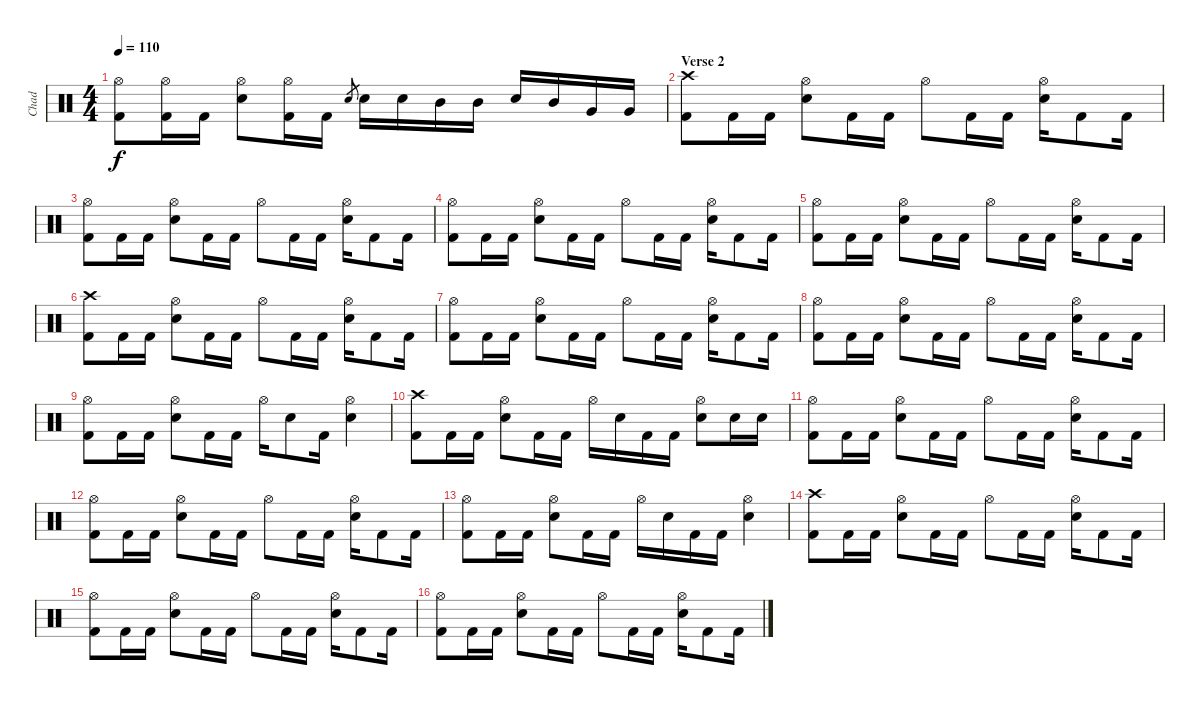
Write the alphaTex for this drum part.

\track ("Chad" "Chad") {instrument percussion}
\staff {score}
\articulation defaults
\ts (4 4)
\tempo 110
\clef neutral
\ks c
("Hi-Hat (open)" "Kick (hit) 2").8{dy f} ("Hi-Hat (open)" "Kick (hit) 2").16 "Kick (hit) 2".16 ("Hi-Hat (open)" "Electric Snare (hit)").8 ("Hi-Hat (open)" "Kick (hit) 2").16 "Kick (hit) 2".16 "Electric Snare (hit)".8{gr} "Electric Snare (hit)".16 "Electric Snare (hit)".16 "Mid Tom (hit)".16 "Mid Tom (hit)".16 "Electric Snare (hit)".16 "Mid Tom (hit)".16 "Very Low Tom (hit)".16 "Very Low Tom (hit)".16 |
\section ("" "Verse 2")
("Crash high (hit)" "Kick (hit) 2").8 "Kick (hit) 2".16 "Kick (hit) 2".16 ("Hi-Hat (open)" "Electric Snare (hit)").8 "Kick (hit) 2".16 "Kick (hit) 2".16 "Hi-Hat (open)".8 "Kick (hit) 2".16 "Kick (hit) 2".16 ("Hi-Hat (open)" "Electric Snare (hit)").16 "Kick (hit) 2".8 "Kick (hit) 2".16 |
("Hi-Hat (open)" "Kick (hit) 2").8 "Kick (hit) 2".16 "Kick (hit) 2".16 ("Hi-Hat (open)" "Electric Snare (hit)").8 "Kick (hit) 2".16 "Kick (hit) 2".16 "Hi-Hat (open)".8 "Kick (hit) 2".16 "Kick (hit) 2".16 ("Hi-Hat (open)" "Electric Snare (hit)").16 "Kick (hit) 2".8 "Kick (hit) 2".16 |
("Hi-Hat (open)" "Kick (hit) 2").8 "Kick (hit) 2".16 "Kick (hit) 2".16 ("Hi-Hat (open)" "Electric Snare (hit)").8 "Kick (hit) 2".16 "Kick (hit) 2".16 "Hi-Hat (open)".8 "Kick (hit) 2".16 "Kick (hit) 2".16 ("Hi-Hat (open)" "Electric Snare (hit)").16 "Kick (hit) 2".8 "Kick (hit) 2".16 |
("Hi-Hat (open)" "Kick (hit) 2").8 "Kick (hit) 2".16 "Kick (hit) 2".16 ("Hi-Hat (open)" "Electric Snare (hit)").8 "Kick (hit) 2".16 "Kick (hit) 2".16 "Hi-Hat (open)".8 "Kick (hit) 2".16 "Kick (hit) 2".16 ("Hi-Hat (open)" "Electric Snare (hit)").16 "Kick (hit) 2".8 "Kick (hit) 2".16 |
("Crash high (hit)" "Kick (hit) 2").8 "Kick (hit) 2".16 "Kick (hit) 2".16 ("Hi-Hat (open)" "Electric Snare (hit)").8 "Kick (hit) 2".16 "Kick (hit) 2".16 "Hi-Hat (open)".8 "Kick (hit) 2".16 "Kick (hit) 2".16 ("Hi-Hat (open)" "Electric Snare (hit)").16 "Kick (hit) 2".8 "Kick (hit) 2".16 |
("Hi-Hat (open)" "Kick (hit) 2").8 "Kick (hit) 2".16 "Kick (hit) 2".16 ("Hi-Hat (open)" "Electric Snare (hit)").8 "Kick (hit) 2".16 "Kick (hit) 2".16 "Hi-Hat (open)".8 "Kick (hit) 2".16 "Kick (hit) 2".16 ("Hi-Hat (open)" "Electric Snare (hit)").16 "Kick (hit) 2".8 "Kick (hit) 2".16 |
("Hi-Hat (open)" "Kick (hit) 2").8 "Kick (hit) 2".16 "Kick (hit) 2".16 ("Hi-Hat (open)" "Electric Snare (hit)").8 "Kick (hit) 2".16 "Kick (hit) 2".16 "Hi-Hat (open)".8 "Kick (hit) 2".16 "Kick (hit) 2".16 ("Hi-Hat (open)" "Electric Snare (hit)").16 "Kick (hit) 2".8 "Kick (hit) 2".16 |
("Hi-Hat (open)" "Kick (hit) 2").8 "Kick (hit) 2".16 "Kick (hit) 2".16 ("Hi-Hat (open)" "Electric Snare (hit)").8 "Kick (hit) 2".16 "Kick (hit) 2".16 "Hi-Hat (open)".16 "Electric Snare (hit)".8 "Kick (hit) 2".16 ("Hi-Hat (open)" "Electric Snare (hit)").4 |
("Crash high (hit)" "Kick (hit) 2").8 "Kick (hit) 2".16 "Kick (hit) 2".16 ("Hi-Hat (open)" "Electric Snare (hit)").8 "Kick (hit) 2".16 "Kick (hit) 2".16 "Hi-Hat (open)".16 "Electric Snare (hit)".16 "Kick (hit) 2".16 "Kick (hit) 2".16 ("Hi-Hat (open)" "Electric Snare (hit)").8 "Electric Snare (hit)".16 "Electric Snare (hit)".16 |
("Hi-Hat (open)" "Kick (hit) 2").8 "Kick (hit) 2".16 "Kick (hit) 2".16 ("Hi-Hat (open)" "Electric Snare (hit)").8 "Kick (hit) 2".16 "Kick (hit) 2".16 "Hi-Hat (open)".8 "Kick (hit) 2".16 "Kick (hit) 2".16 ("Hi-Hat (open)" "Electric Snare (hit)").16 "Kick (hit) 2".8 "Kick (hit) 2".16 |
("Hi-Hat (open)" "Kick (hit) 2").8 "Kick (hit) 2".16 "Kick (hit) 2".16 ("Hi-Hat (open)" "Electric Snare (hit)").8 "Kick (hit) 2".16 "Kick (hit) 2".16 "Hi-Hat (open)".8 "Kick (hit) 2".16 "Kick (hit) 2".16 ("Hi-Hat (open)" "Electric Snare (hit)").16 "Kick (hit) 2".8 "Kick (hit) 2".16 |
("Hi-Hat (open)" "Kick (hit) 2").8 "Kick (hit) 2".16 "Kick (hit) 2".16 ("Hi-Hat (open)" "Electric Snare (hit)").8 "Kick (hit) 2".16 "Kick (hit) 2".16 "Hi-Hat (open)".16 "Electric Snare (hit)".16 "Kick (hit) 2".16 "Kick (hit) 2".16 ("Hi-Hat (open)" "Electric Snare (hit)").4 |
("Crash high (hit)" "Kick (hit) 2").8 "Kick (hit) 2".16 "Kick (hit) 2".16 ("Hi-Hat (open)" "Electric Snare (hit)").8 "Kick (hit) 2".16 "Kick (hit) 2".16 "Hi-Hat (open)".8 "Kick (hit) 2".16 "Kick (hit) 2".16 ("Hi-Hat (open)" "Electric Snare (hit)").16 "Kick (hit) 2".8 "Kick (hit) 2".16 |
("Hi-Hat (open)" "Kick (hit) 2").8 "Kick (hit) 2".16 "Kick (hit) 2".16 ("Hi-Hat (open)" "Electric Snare (hit)").8 "Kick (hit) 2".16 "Kick (hit) 2".16 "Hi-Hat (open)".8 "Kick (hit) 2".16 "Kick (hit) 2".16 ("Hi-Hat (open)" "Electric Snare (hit)").16 "Kick (hit) 2".8 "Kick (hit) 2".16 |
("Hi-Hat (open)" "Kick (hit) 2").8 "Kick (hit) 2".16 "Kick (hit) 2".16 ("Hi-Hat (open)" "Electric Snare (hit)").8 "Kick (hit) 2".16 "Kick (hit) 2".16 "Hi-Hat (open)".8 "Kick (hit) 2".16 "Kick (hit) 2".16 ("Hi-Hat (open)" "Electric Snare (hit)").16 "Kick (hit) 2".8 "Kick (hit) 2".16
